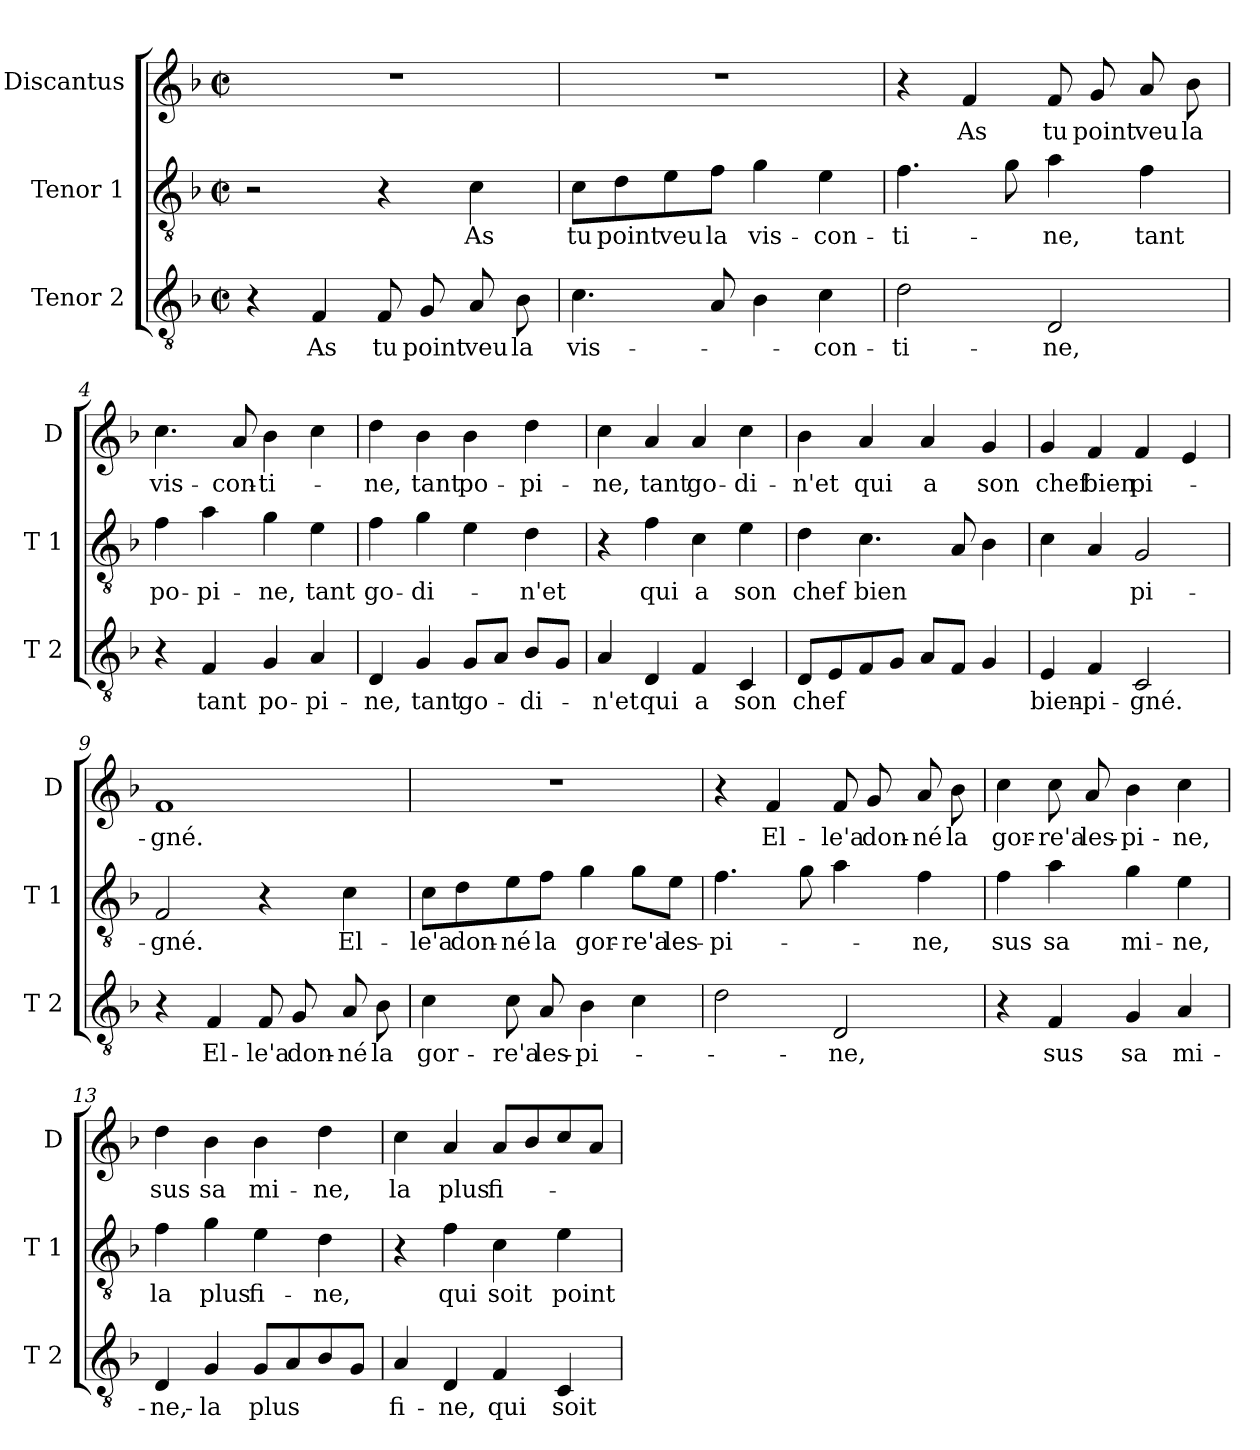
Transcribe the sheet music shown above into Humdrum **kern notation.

**kern	**text	**kern	**text	**kern	**text
*part3	*part3	*part2	*part2	*part1	*part1
*staff3	*staff3	*staff2	*staff2	*staff1	*staff1
*I"Tenor 2	*	*I"Tenor 1	*	*I"Discantus	*
*I'T 2	*	*I'T 1	*	*I'D	*
*clefGv2	*	*clefGv2	*	*clefG2	*
*k[b-]	*	*k[b-]	*	*k[b-]	*
*F:	*	*F:	*	*F:	*
*M2/2	*	*M2/2	*	*M2/2	*
*met(c|)	*	*met(c|)	*	*met(c|)	*
=1	=1	=1	=1	=1	=1
4r	.	2r	.	1r	.
!	!LO:LY:b	!	!	!	!
4F/	As	.	.	.	.
!	!LO:LY:b	!	!	!	!
8F/	tu	4r	.	.	.
!	!LO:LY:b	!	!	!	!
8G/	point	.	.	.	.
!	!LO:LY:b	!	!LO:LY:b	!	!
8A/	veu	4c\	As	.	.
!	!LO:LY:b	!	!	!	!
8B-\	la	.	.	.	.
=2	=2	=2	=2	=2	=2
!	!LO:LY:b	!	!LO:LY:b	!	!
4.c\	vis-	8c\L	tu	1r	.
!	!	!	!LO:LY:b	!	!
.	.	8d\	point	.	.
!	!	!	!LO:LY:b	!	!
.	.	8e\	veu	.	.
!	!	!	!LO:LY:b	!	!
8A/	.	8f\J	la	.	.
!	!	!	!LO:LY:b	!	!
4B-\	.	4g\	vis-	.	.
!	!LO:LY:b	!	!LO:LY:b	!	!
4c\	-con-	4e\	-con-	.	.
=3	=3	=3	=3	=3	=3
!	!LO:LY:b	!	!LO:LY:b	!	!
2d\	-ti-	4.f\	-ti-	4r	.
!	!	!	!	!	!LO:LY:b
.	.	.	.	4f/	As
.	.	8g\	.	.	.
!	!LO:LY:b	!	!LO:LY:b	!	!LO:LY:b
2D/	-ne,	4a\	-ne,	8f/	tu
!	!	!	!	!	!LO:LY:b
.	.	.	.	8g/	point
!	!	!	!LO:LY:b	!	!LO:LY:b
.	.	4f\	tant	8a/	veu
!	!	!	!	!	!LO:LY:b
.	.	.	.	8b-\	la
=4	=4	=4	=4	=4	=4
!	!	!	!LO:LY:b	!	!LO:LY:b
4r	.	4f\	po-	4.cc\	vis-
!	!LO:LY:b	!	!LO:LY:b	!	!
4F/	tant	4a\	-pi-	.	.
!	!	!	!	!	!LO:LY:b
.	.	.	.	8a/	-con-
!	!LO:LY:b	!	!LO:LY:b	!	!LO:LY:b
4G/	po-	4g\	-ne,	4b-\	-ti-
!	!LO:LY:b	!	!LO:LY:b	!	!
4A/	-pi-	4e\	tant	4cc\	.
!!LO:LB:g=z
=5	=5	=5	=5	=5	=5
!	!LO:LY:b	!	!LO:LY:b	!	!LO:LY:b
4D/	-ne,	4f\	go-	4dd\	-ne,
!	!LO:LY:b	!	!LO:LY:b	!	!LO:LY:b
4G/	tant	4g\	-di-	4b-\	tant
!	!LO:LY:b	!	!	!	!LO:LY:b
8G/L	go-	4e\	.	4b-\	po-
8A/J	.	.	.	.	.
!	!LO:LY:b	!	!LO:LY:b	!	!LO:LY:b
8B-/L	-di-	4d\	-n'et	4dd\	-pi-
8G/J	.	.	.	.	.
=6	=6	=6	=6	=6	=6
!	!LO:LY:b	!	!	!	!LO:LY:b
4A/	-n'et	4r	.	4cc\	-ne,
!	!LO:LY:b	!	!LO:LY:b	!	!LO:LY:b
4D/	qui	4f\	qui	4a/	tant
!	!LO:LY:b	!	!LO:LY:b	!	!LO:LY:b
4F/	a	4c\	a	4a/	go-
!	!LO:LY:b	!	!LO:LY:b	!	!LO:LY:b
4C/	son	4e\	son	4cc\	-di-
=7	=7	=7	=7	=7	=7
!	!LO:LY:b	!	!LO:LY:b	!	!LO:LY:b
8D/L	chef	4d\	chef	4b-\	-n'et
8E/	.	.	.	.	.
!	!	!	!LO:LY:b	!	!LO:LY:b
8F/	.	4.c\	bien	4a/	qui
8G/J	.	.	.	.	.
!	!	!	!	!	!LO:LY:b
8A/L	.	.	.	4a/	a
8F/J	.	8A/	.	.	.
!	!	!	!	!	!LO:LY:b
4G/	.	4B-\	.	4g/	son
=8	=8	=8	=8	=8	=8
!	!LO:LY:b	!	!	!	!LO:LY:b
4E/	bien-	4c\	.	4g/	chef
!	!LO:LY:b	!	!	!	!LO:LY:b
4F/	-pi-	4A/	.	4f/	bien
!	!LO:LY:b	!	!LO:LY:b	!	!LO:LY:b
2C/	-gné.	2G/	pi-	4f/	pi-
.	.	.	.	4e/	.
!!LO:LB:g=z
=9	=9	=9	=9	=9	=9
!	!	!	!LO:LY:b	!	!LO:LY:b
4r	.	2F/	-gné.	1f	-gné.
!	!LO:LY:b	!	!	!	!
4F/	El-	.	.	.	.
!	!LO:LY:b	!	!	!	!
8F/	-le'a	4r	.	.	.
!	!LO:LY:b	!	!	!	!
8G/	don-	.	.	.	.
!	!LO:LY:b	!	!LO:LY:b	!	!
8A/	-né	4c\	El-	.	.
!	!LO:LY:b	!	!	!	!
8B-\	la	.	.	.	.
=10	=10	=10	=10	=10	=10
!	!LO:LY:b	!	!LO:LY:b	!	!
4c\	gor-	8c\L	-le'a	1r	.
!	!	!	!LO:LY:b	!	!
.	.	8d\	don-	.	.
!	!LO:LY:b	!	!LO:LY:b	!	!
8c\	-re'a	8e\	-né	.	.
!	!LO:LY:b	!	!LO:LY:b	!	!
8A/	les-	8f\J	la	.	.
!	!LO:LY:b	!	!LO:LY:b	!	!
4B-\	-pi-	4g\	gor-	.	.
!	!	!	!LO:LY:b	!	!
4c\	.	8g\L	-re'a	.	.
!	!	!	!LO:LY:b	!	!
.	.	8e\J	les-	.	.
=11	=11	=11	=11	=11	=11
!	!	!	!LO:LY:b	!	!
2d\	.	4.f\	-pi-	4r	.
!	!	!	!	!	!LO:LY:b
.	.	.	.	4f/	El-
.	.	8g\	.	.	.
!	!LO:LY:b	!	!	!	!LO:LY:b
2D/	-ne,	4a\	.	8f/	-le'a
!	!	!	!	!	!LO:LY:b
.	.	.	.	8g/	don-
!	!	!	!LO:LY:b	!	!LO:LY:b
.	.	4f\	-ne,	8a/	-né
!	!	!	!	!	!LO:LY:b
.	.	.	.	8b-\	la
=12	=12	=12	=12	=12	=12
!	!	!	!LO:LY:b	!	!LO:LY:b
4r	.	4f\	sus	4cc\	gor-
!	!LO:LY:b	!	!LO:LY:b	!	!LO:LY:b
4F/	sus	4a\	sa	8cc\	-re'a
!	!	!	!	!	!LO:LY:b
.	.	.	.	8a/	les-
!	!LO:LY:b	!	!LO:LY:b	!	!LO:LY:b
4G/	sa	4g\	mi-	4b-\	-pi-
!	!LO:LY:b	!	!LO:LY:b	!	!LO:LY:b
4A/	mi-	4e\	-ne,	4cc\	-ne,
!!LO:PB:g=z
=13	=13	=13	=13	=13	=13
!	!LO:LY:b	!	!LO:LY:b	!	!LO:LY:b
4D/	-ne,-	4f\	la	4dd\	sus
!	!LO:LY:b	!	!LO:LY:b	!	!LO:LY:b
4G/	-la	4g\	plus	4b-\	sa
!	!LO:LY:b	!	!LO:LY:b	!	!LO:LY:b
8G/L	plus	4e\	fi-	4b-\	mi-
8A/	.	.	.	.	.
!	!	!	!LO:LY:b	!	!LO:LY:b
8B-/	.	4d\	-ne,	4dd\	-ne,
8G/J	.	.	.	.	.
=14	=14	=14	=14	=14	=14
!	!LO:LY:b	!	!	!	!LO:LY:b
4A/	fi-	4r	.	4cc\	la
!	!LO:LY:b	!	!LO:LY:b	!	!LO:LY:b
4D/	-ne,	4f\	qui	4a/	plus
!	!LO:LY:b	!	!LO:LY:b	!	!LO:LY:b
4F/	qui	4c\	soit	8a/L	fi-
.	.	.	.	8b-/	.
!	!LO:LY:b	!	!LO:LY:b	!	!
4C/	soit	4e\	point	8cc/	.
.	.	.	.	8a/J	.
=	=	=	=	=	=
*-	*-	*-	*-	*-	*-
